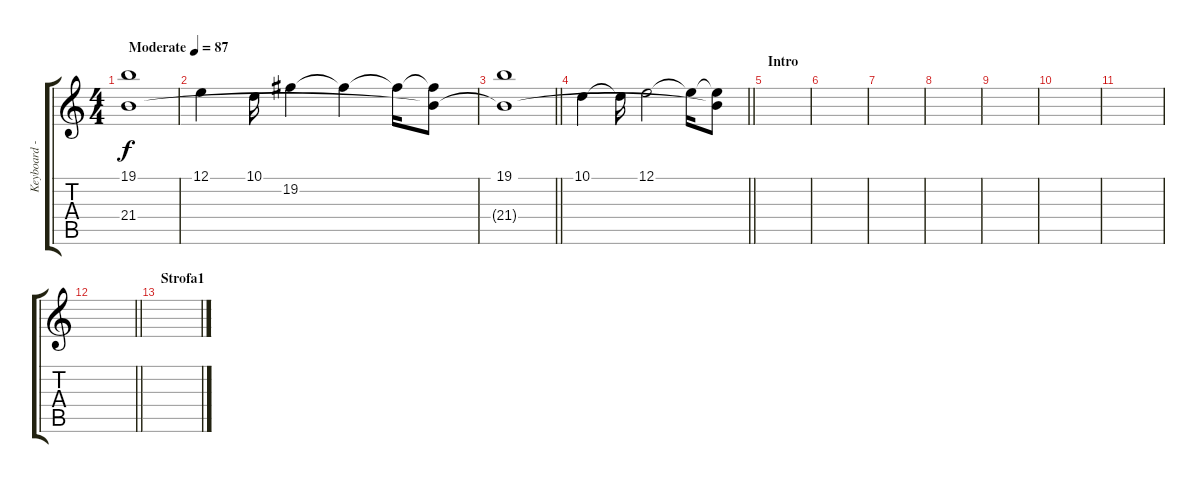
\track ("Keyboard - Lead" "Keyboard -") {instrument pad8sweep}
\staff {score tabs}
\tuning (E4 B3 G3 D3 A2 E2) {hide}
\ts (4 4)
\tempo (87 "Moderate")
\clef g2
\ks c
(19.1 21.4).1{dy f instrument pad8sweep} |
12.1.4 10.1.16 19.2.4 19.2{t}.4 19.2{t}.16 (19.2{t} 21.4{t}).8 |
\barLineRight lightlight
(19.1 21.4{t}).1 |
\section ("" "")
\barLineRight lightlight
10.1.4 10.1{t}.16 12.1.2 12.1{t}.16 (12.1{t} 21.4{t}).8 |
\section ("" "Intro")
|
|
|
|
|
|
|
\barLineRight lightlight
|
\section ("" "Strofa1")
